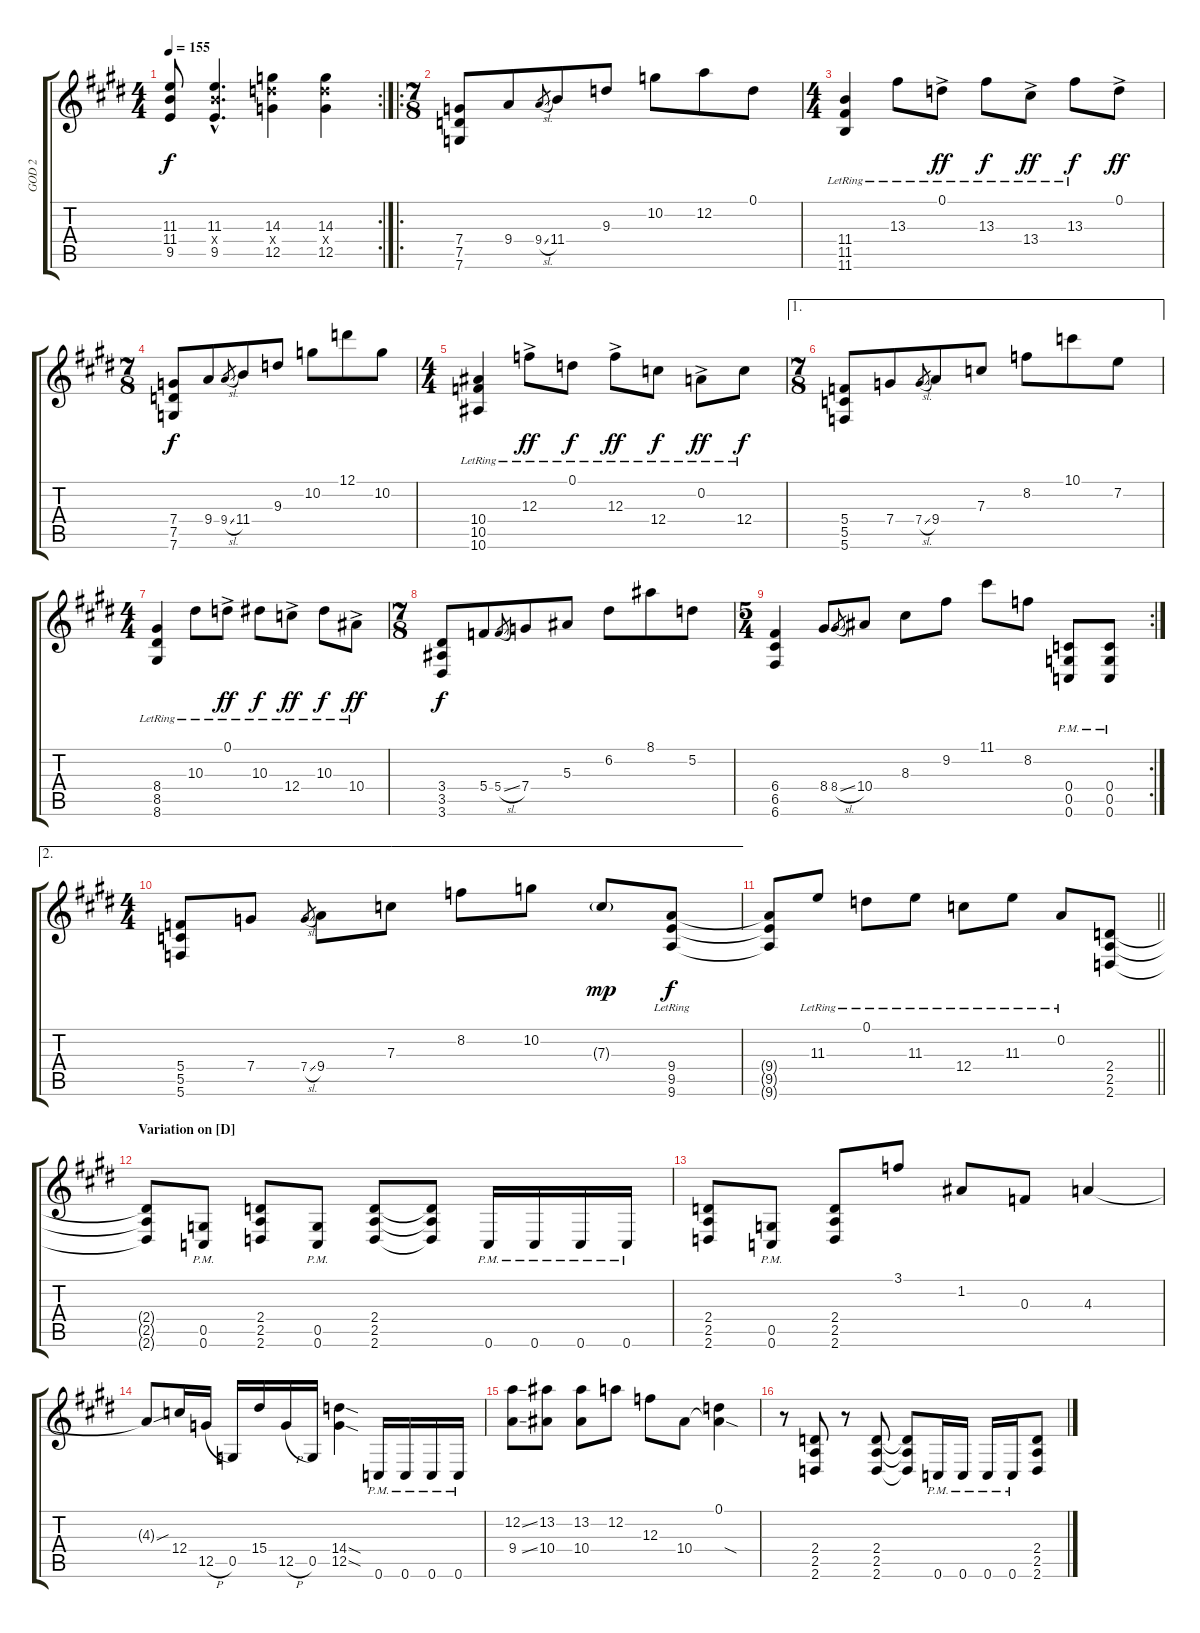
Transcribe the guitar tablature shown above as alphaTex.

\track ("GOD 2" "GOD 2") {instrument overdrivenguitar}
\staff {score tabs}
\tuning (D4 A3 F3 C3 G2 C2) {hide}
\rc 2
\ts (4 4)
\tempo 155
\clef g2
\ks e
(11.3{t} 11.4{t} 9.5{t}).8{dy f} (11.3{hac} 11.4{hac x} 9.5{hac}).4{d} (14.3 14.4{x} 12.5).4 (14.3 14.4{x} 12.5).4 |
\ro
\ts (7 8)
(7.4 7.5 7.6).8 9.4.8 9.4{sl}.8{gr} 11.4.8 9.3.8 10.2.8 12.2.8 0.1.8 |
\ts (4 4)
(11.4{lr} 11.5{lr} 11.6{lr}).4 13.3{lr}.8 0.1{ac lr}.8{dy ff} 13.3{lr}.8{dy f} 13.4{ac lr}.8{dy ff} 13.3{lr}.8{dy f} 0.1{ac}.8{dy ff} |
\ts (7 8)
(7.4 7.5 7.6).8{dy f} 9.4.8 9.4{sl}.8{gr} 11.4.8 9.3.8 10.2.8 12.1.8 10.2.8 |
\ts (4 4)
(10.4{lr} 10.5{lr} 10.6{lr}).4 12.3{ac lr}.8{dy ff} 0.1{lr}.8{dy f} 12.3{ac lr}.8{dy ff} 12.4{lr}.8{dy f} 0.2{ac lr}.8{dy ff} 12.4{lr}.8{dy f} |
\ae 1
\ts (7 8)
(5.4 5.5 5.6).8 7.4.8 7.4{sl}.8{gr} 9.4.8 7.3.8 8.2.8 10.1.8 7.2.8 |
\ts (4 4)
(8.4{lr} 8.5{lr} 8.6{lr}).4 10.3{lr}.8 0.1{ac lr}.8{dy ff} 10.3{lr}.8{dy f} 12.4{ac lr}.8{dy ff} 10.3{lr}.8{dy f} 10.4{ac lr}.8{dy ff} |
\ts (7 8)
(3.4 3.5 3.6).8{dy f} 5.4.8 5.4{sl}.8{gr} 7.4.8 5.3.8 6.2.8 8.1.8 5.2.8 |
\rc 2
\ts (5 4)
(6.4 6.5 6.6).4 8.4.8 8.4{sl}.8{gr} 10.4.8 8.3.8 9.2.8 11.1.8 8.2.8 (0.4{pm} 0.5{pm} 0.6{pm}).8 (0.4{pm} 0.5{pm} 0.6{pm}).8 |
\ae 2
\ts (4 4)
(5.4 5.5 5.6).8 7.4.8 7.4{sl}.8{gr} 9.4.8 7.3.8 8.2.8 10.2.8 7.3{g}.8{dy mp} (9.4{lr} 9.5{lr} 9.6{lr}).8{dy f} |
\barLineRight lightlight
(9.4{t} 9.5{t} 9.6{t}).8 11.3{lr}.8 0.1{lr}.8 11.3{lr}.8 12.4{lr}.8 11.3{lr}.8 0.2{lr}.8 (2.4 2.5 2.6).8 |
\section ("" "Variation on [D]")
(2.4{t} 2.5{t} 2.6{t}).8 (0.5{pm} 0.6{pm}).8 (2.4 2.5 2.6).8 (0.5{pm} 0.6{pm}).8 (2.4 2.5 2.6).8 (2.4{t} 2.5{t} 2.6{t}).8 0.6{pm}.16 0.6{pm}.16 0.6{pm}.16 0.6{pm}.16 |
(2.4 2.5 2.6).8 (0.5{pm} 0.6{pm}).8 (2.4 2.5 2.6).8 3.1.8 1.2.8 0.3.8 4.3.4 |
4.3{sou t}.8 12.4.16 12.5{h}.16 0.5.16 15.4.16 12.5{h}.16 0.5.16 (14.4{sod} 12.5{sod}).4 0.6{pm}.16 0.6{pm}.16 0.6{pm}.16 0.6{pm}.16 |
(12.2{ss} 9.4{ss}).8 (13.2 10.4).8 (13.2 10.4).8 12.2.8 12.3.8 10.4.8 (0.1 10.4{sod t}).4 |
r.8 (2.4 2.5 2.6).8 r.8 (2.4 2.5 2.6).8 (2.4{t} 2.5{t} 2.6{t}).8 0.6{pm}.16 0.6{pm}.16 0.6{pm}.16 0.6{pm}.16 (2.4 2.5 2.6).8
